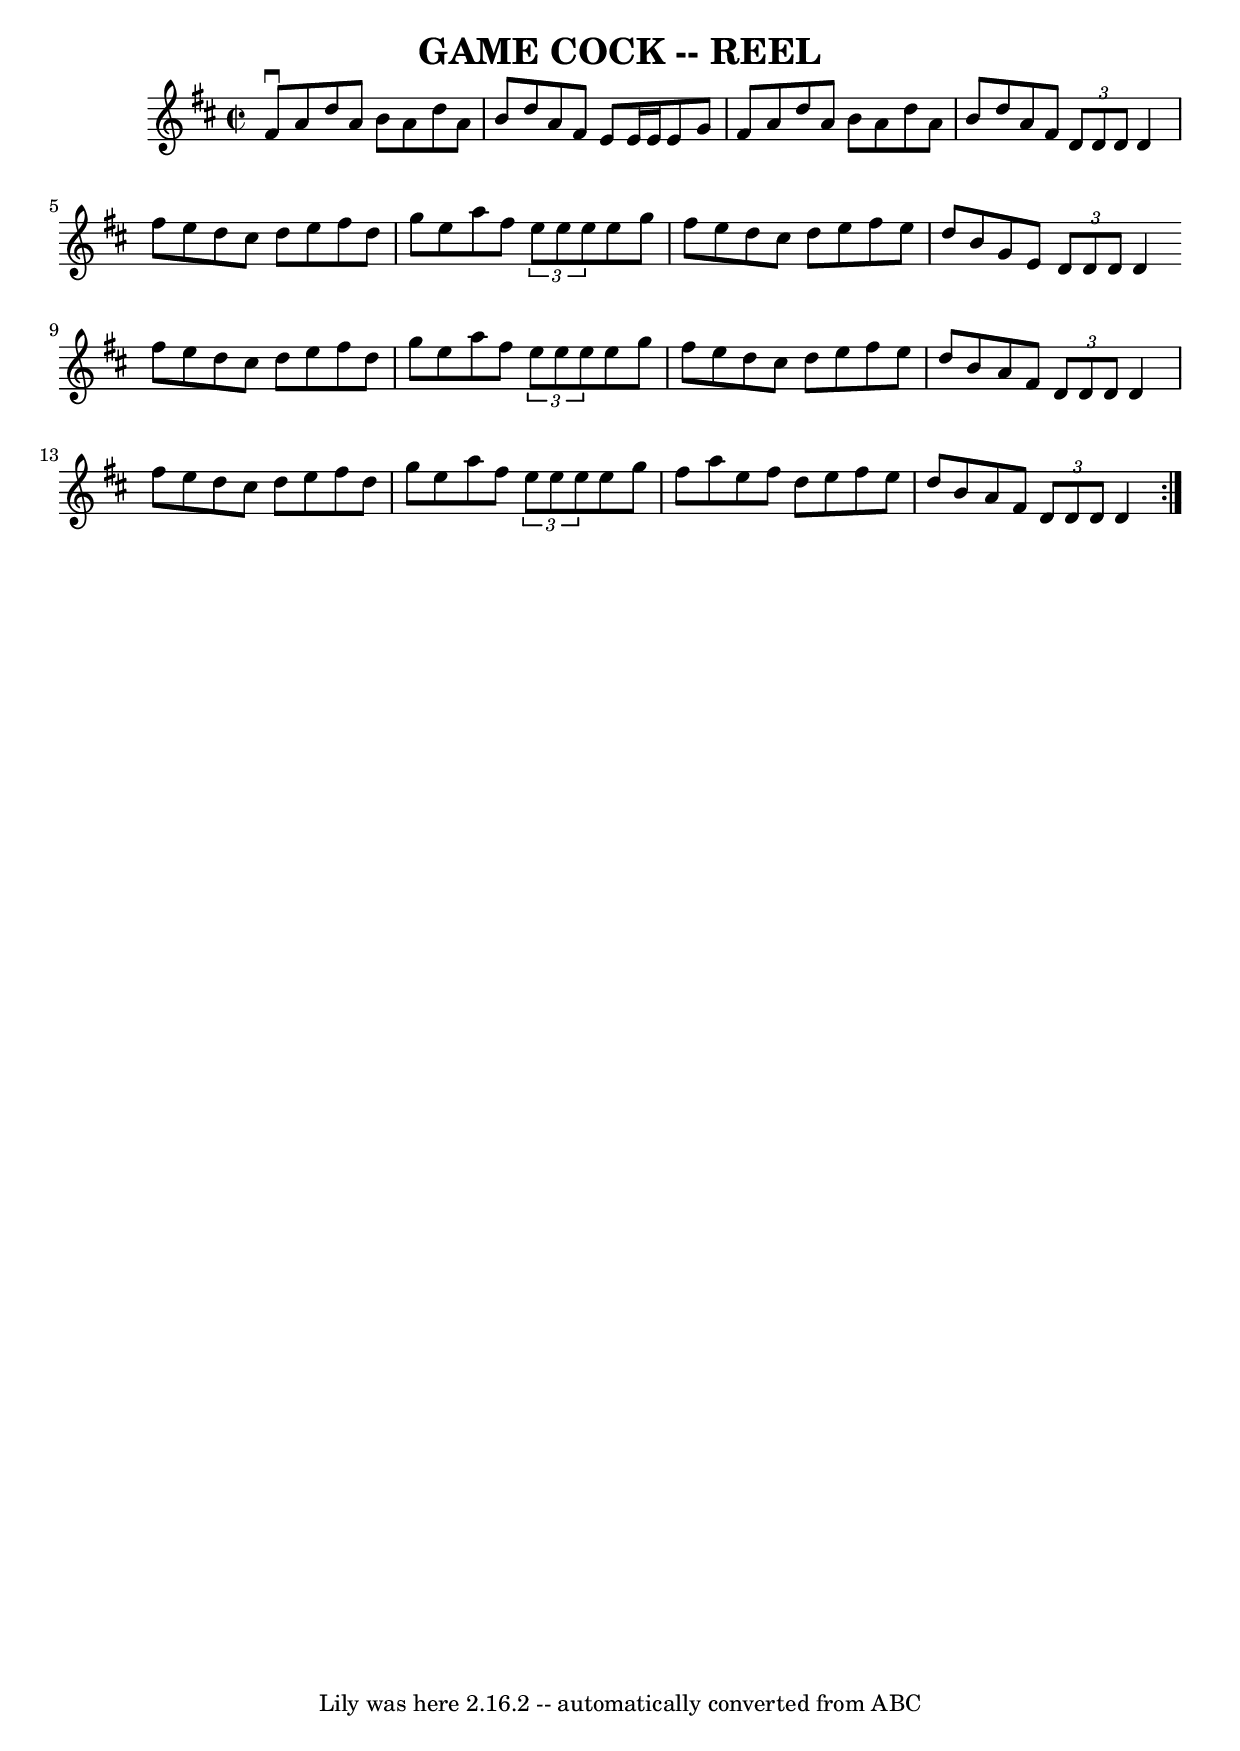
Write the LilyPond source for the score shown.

\version "2.16.2"
\include "Mammoth.ily"
\header {
  %% book = "Ryan's Mammoth Collection of Fiddle Tunes"
  crossRefNumber = "1"
  footnotes = ""
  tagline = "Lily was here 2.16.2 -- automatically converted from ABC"
  title = "GAME COCK -- REEL"

}
voicedefault =  {



  \repeat volta 2 {

    \override Staff.TimeSignature #'style = #'C
    \time 2/2 
    \key d \major
    fis'8^\downbow a'8 d''8 a'8 b'8 a'8        d''8 a'8     |
    b'8 d''8 a'8 fis'8 e'8 e'16 e'16        e'8 g'8     |
    fis'8 a'8 d''8 a'8 b'8 a'8 d''8         a'8     |
    b'8 d''8 a'8 fis'8    \times 2/3 { d'8 d'8    
				       d'8   				     } d'4     |
    fis''8 e''8 d''8 cis''8 d''8 e''8        fis''8 d''8     |
    g''8 e''8 a''8 fis''8    \times 2/3 {   
      e''8 e''8 e''8       } e''8 g''8     |
    fis''8 e''8 d''8         cis''8 d''8 e''8 fis''8 e''8     |
    d''8 b'8 g'8    
    e'8    \times 2/3 { d'8 d'8 d'8   		      } d'4    \bar " |." fis''8         e''8 d''8 cis''8 d''8 e''8 fis''8 d''8     |
    g''8    
    e''8 a''8 fis''8    \times 2/3 { e''8 e''8 e''8   				   } e''8 g''8   |
    fis''8 e''8 d''8 cis''8 d''8 e''8 fis''8         e''8     |
    d''8 b'8 a'8 fis'8    \times 2/3 { d'8 d'8    
				       d'8   				     } d'4     |
    fis''8 e''8 d''8 cis''8 d''8 e''8        fis''8 d''8     |
    g''8 e''8 a''8 fis''8    \times 2/3 {   
      e''8 e''8 e''8       } e''8 g''8     |
    fis''8 a''8 e''8         fis''8 d''8 e''8 fis''8 e''8     |
    d''8 b'8 a'8    
    fis'8    \times 2/3 { d'8 d'8 d'8  
			} d'4    
  }   

}

\score{
  <<

    \context Staff="default"
    {
      \voicedefault 
      
    }

  >>
  \layout {
    
  }
  \midi {
  }

}
